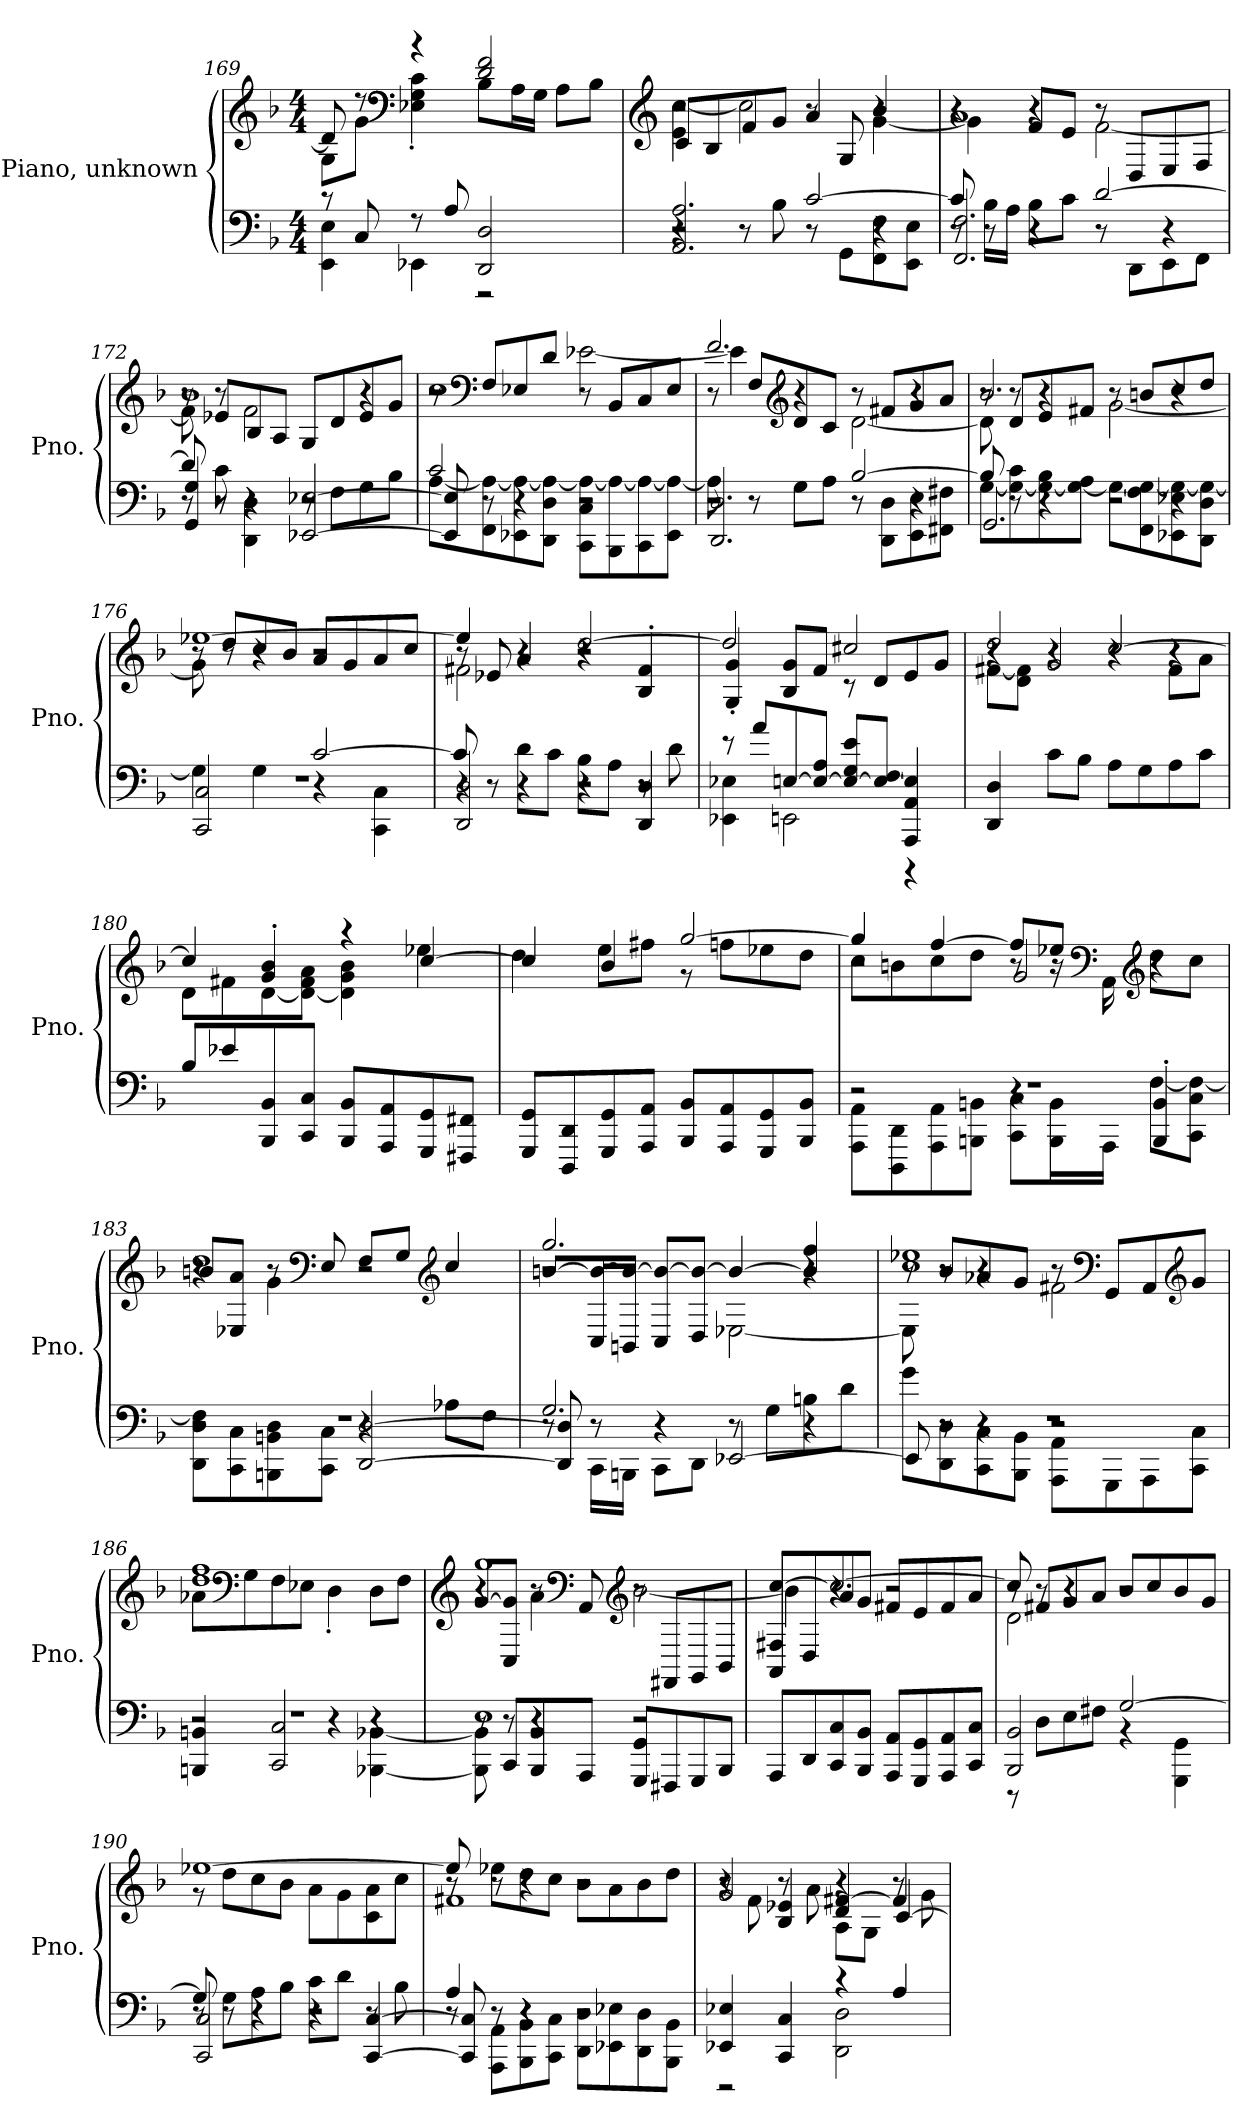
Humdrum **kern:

**kern	**kern
*part1	*part1
*staff2	*staff1
*I"Piano, unknown	*
*I'Pno.	*
!!LO:LB:g=z
*clefF4	*clefG2
*k[b-]	*k[b-]
*M4/4	*M4/4
=169	=169
*^	*^
8r	4EE\ 4E\	8d/]	8G\L
8C/	.	8r	8g\J
*	*	*clefF4	*
8r	4EE-X\	4r	4E-X\' 4G\' 4c\'
8A/	.	.	.
2DD/ 2D/	2r	2d/ 2f/	8B-\L
.	.	.	16A\L
.	.	.	16G\JJ
.	.	.	8A\L
.	.	.	8B-\J
*v	*v	*	*
*	*v	*v
=170	=170
*	*clefG2
*^	*^
*	*^	*	*^
2r	4r	2.AA/ 2.A/	2r	4e\ [4cc\	8c/L
.	.	.	.	.	8B-/
.	8r	.	.	2cc\]	8f/
.	8B-\	.	.	.	8g/J
[2c/	8r	.	4a/	.	8r
.	8GG\L	.	.	.	8G/
.	8FF\ 8F\	4r	4r	[4g\	4b-/
.	8EE\ 8E\J	.	.	.	.
=171	=171	=171	=171	=171	=171
8c/]	8r	2.FF/ 2.F/	1a	4g\]	4r
8r	16B-\LL	.	.	.	.
.	16A\JJ	.	.	.	.
4r	8B-\L	.	.	4r	8f/L
.	8c\J	.	.	.	8e/J
[2d/	8r	.	.	[2f\	8r
.	8DD\L	.	.	.	8D/L
.	8EE\	4r	.	.	8E/
.	8FF\J	.	.	.	8F/J
!!LO:LB:g=z	!!	!!
=172	=172	=172	=172	=172	=172
8d/]	8r	4GG/ 4G/	1b-	8f\]	8r
8r	8c\	.	.	8r	8e-X/L
4r	4DD\ 4D\	4r	.	2f\	8B-/
.	.	.	.	.	8A/J
2r	8r	[2EE-X/ [2E-X/	.	.	8G/L
.	8F\L	.	.	.	8d/
.	8G\	.	.	4r	8e-/
.	8B-\J	.	.	.	8g/J
=173	=173	=173	=173	=173	=173
2c/	[8A\L	8EE-/] 8E-/]	1cc	2r	8r
*	*	*	*clefF4	*	*
.	8FF\ 8A\_	8r	.	.	8F/L
.	8EE-X\ 8A\_	4r	.	.	8E-X/
.	8DD\ 8D\ 8A\_J	.	.	.	8d/J
2r	8CC\ 8C\ 8A\_L	2r	.	[2e-X\	8r
.	8BBB-\ 8A\_	.	.	.	8BB-/L
.	8CC\ 8A\_	.	.	.	8C/
.	8EE-\ 8A\_J	.	.	.	8E-/J
=174	=174	=174	=174	=174	=174
2r	8A\]	2.DD/ 2.D/	2.f/	4e-\]	8r
.	8r	.	.	.	8F/L
*	*	*	*clefG2	*	*
.	8G\L	.	.	4r	8d/
.	8A\J	.	.	.	8c/J
[2B-/	8r	.	.	[2d\	8r
.	8DD\ 8D\L	.	.	.	8f#X/L
.	8EE\ 8E\	4r	4r	.	8g/
.	8FF#X\ 8F#X\J	.	.	.	8a/J
!!LO:LB:g=z	!!	!!
=175	=175	=175	=175	=175	=175
8B-/]	[8G\L	2.GG/	2.b-/	8d\]	8r
8r	8G\_ 8c\	.	.	8r	8d/L
4r	8G\_ 8B-\	.	.	4r	8e/
.	8G\_ 8A\J	.	.	.	8f#X/J
2r	8G\L_	.	.	[2g\	8r
.	8FF\ 8F\ 8G\_	.	.	.	8bn/L
.	8EE-X\ 8E-X\ 8G\_	4r	4r	.	8cc/
.	8DD\ 8D\ 8G\_J	.	.	.	8dd/J
=176	=176	=176	=176	=176	=176
1r	4G\]	2CC/ 2C/	[1ee-X	8g\]	8r
.	.	.	.	8r	8dd/L
.	4G\	.	.	4r	8cc/
.	.	.	.	.	8b-/J
.	4r	[2c/	.	2r	8a/L
.	.	.	.	.	8g/
.	4CC\ 4C\	.	.	.	8a/
.	.	.	.	.	8cc/J
=177	=177	=177	=177	=177	=177
2DD/ 2D/	4r	8c/]	4ee-/]	2f#X\	8r
.	.	8r	.	.	8e-X/
.	8d\L	4r	4r	.	4a/
.	8c\J	.	.	.	.
4r	8B-\L	2r	[2dd/	2r	4r
.	8A\J	.	.	.	.
4DD/ 4D/	8r	.	.	.	4B-/' 4f#/'
.	8d\	.	.	.	.
*	*v	*v	*	*	*
*	*	*	*v	*v
!!LO:PB:g=z
=178	=178	=178	=178
8r	4EE-X\ 4E-X\	2dd/]	4G/' 4g/'
8a/L	.	.	.
[8En/	2EEn\	.	8B-/ 8g/L
8E/_ 8A/J	.	.	8f/J
8E/_ 8G/ 8e/L	.	2cc#X/	8r
8E/_ 8F/J	.	.	8d/L
4AAA/ 4AA/ 4E/]	4r	.	8e/
.	.	.	8g/J
*v	*v	*	*
=179	=179	=179
*	*	*^
4DD/ 4D/	2dd/	[8f#X\L	4r
.	.	8d\ 8f#\]J	.
8c\L	.	4r	2g/
8B-\J	.	.	.
8A\L	[2cc/	4r	.
8G\	.	.	.
8A\	.	8f#\L	4r
8c\J	.	8a\J	.
*	*	*v	*v
=180	=180	=180
8B-/L	4cc/]	8d\L
8e-X/	.	8f#X\
8BBB-/ 8BB-/	4g/' 4b-/'	[8d\
8CC/ 8C/J	.	8d\_ 8f#\ 8a\J
8BBB-/ 8BB-/L	4r	4d\] 4g\ 4b-\
8AAA/ 8AA/	.	.
8GGG/ 8GG/	[4cc/	4ee-X\
8FFF#X/ 8FF#X/J	.	.
!!LO:LB:g=z	!!
=181	=181	=181
8GGG/ 8GG/L	4cc/]	4dd\
8DDD/ 8DD/	.	.
8GGG/ 8GG/	4b-/	8ee\L
8AAA/ 8AA/J	.	8ff#X\J
8BBB-/ 8BB-/L	[2gg/	8r
8AAA/ 8AA/	.	8ffn\L
8GGG/ 8GG/	.	8ee-X\
8BBB-/ 8BB-/J	.	8dd\J
=182	=182	=182
*^	*	*^
*	*^	*	*	*
1r	8AAA\ 8AA\L	2r	4gg/]	8cc\L	2r
.	8DDD\ 8DD\	.	.	8bn\	.
.	8AAA\ 8AA\	.	[4ff/	8cc\	.
.	8BBBn\ 8BBn\J	.	.	8dd\J	.
.	8CC\ 8C\L	4r	8ff/L]	8r	2g/
.	16BBB\ 16BB\L	.	8ee-X/J	16r	.
*	*	*	*clefF4	*	*
.	16AAA\JJ	.	.	16AA\	.
*	*	*	*clefG2	*	*
.	[8F\L	4BBB/' 4BB/'	4r	8dd\L	.
.	8CC\ 8C\ 8F\_J	.	.	8cc\J	.
=183	=183	=183	=183	=183	=183
1r	8DD\ 8D\ 8F\]L	2r	1dd	4r	8bn/L
.	8CC\ 8C\	.	.	.	8E-X/ 8a/J
.	8BBBn\ 8BBn\ 8D\	.	.	4g\	8r
*	*	*	*clefF4	*	*
.	8CC\ 8C\J	.	.	.	8E-/
.	4r	[2DD/ [2D/	.	2r	8F/L
.	.	.	.	.	8G/J
*	*	*	*clefG2	*	*
.	8A-X\L	.	.	.	4cc/
.	8F\J	.	.	.	.
!!LO:LB:g=z	!!	!!
=184	=184	=184	=184	=184	=184
2.G/	8r	8DD/] 8D/]	2.gg/	2r	[8bn/L
.	16CC\LL	8r	.	.	16C/ 16b/_L
.	16BBBn\JJ	.	.	.	16BBn/ 16b/_JJ
.	8CC\L	4r	.	.	8C/ 8b/_L
.	8DD\J	.	.	.	8D/ 8b/_J
.	8r	[2EE-X/	.	[2E-X\	4b/_
.	8G\L	.	.	.	.
4r	8Bn\	.	4r	.	4b/] 4ff/
.	8d\J	.	.	.	.
=185	=185	=185	=185	=185	=185
1r	8g\L	8EE-/]	1cc 1ee-X	8E-\]	8r
.	8DD\ 8D\	8r	.	8r	8b-/L
.	8CC\ 8C\	4r	.	4r	8a-X/
.	8BBB-\ 8BB-\J	.	.	.	8g/J
.	8AAA\ 8AA\L	2r	.	2f#X\	8r
*	*	*	*clefF4	*	*
.	8GGG\	.	.	.	8GG/L
.	8AAA\	.	.	.	8AA/
*	*	*	*clefG2	*	*
.	8CC\ 8C\J	.	.	.	8g/J
*	*	*	*	*v	*v
=186	=186	=186	=186	=186
1r	2r	4BBBn/ 4BBn/	1dd 1ff	8a-X\L
*	*	*	*clefF4	*
.	.	.	.	8G\
.	.	2CC/ 2C/	.	8F\
.	.	.	.	8E-X\J
.	4r	.	.	4D'\
.	[4BBB-X\ [4BB-X\	4r	.	8D\L
.	.	.	.	8F\J
*	*	*	*v	*v
!!LO:LB:g=z
=187	=187	=187	=187
*	*	*	*clefG2
*	*	*	*^
*	*	*	*	*^
1E	8BBB-\] 8BB-\]	8r	1gg	4r	[8g/L
.	8r	8CC/L	.	.	8C/ 8g/]J
.	4r	8BBB-/ 8BB-/	.	4a\	8r
*	*	*	*clefF4	*	*
.	.	8AAA/J	.	.	8AA/
*	*	*	*clefG2	*	*
.	2r	8GGG/ 8GG/L	.	[2b-\	8r
.	.	8FFF#X/	.	.	8FF#X/L
.	.	8GGG/	.	.	8GG/
.	.	8BBB-/J	.	.	8BB-/J
*v	*v	*v	*	*	*
=188	=188	=188	=188
8AAA/L	4F#X/ [4cc/	4b-\]	8AA/L
8DD/	.	.	8D/
8CC/ 8C/	2.cc/_	4r	8a/
8BBB-/ 8BB-/J	.	.	8g/J
8AAA/ 8AA/L	.	2r	8f#X/L
8GGG/ 8GG/	.	.	8e/
8AAA/ 8AA/	.	.	8f#/
8CC/ 8C/J	.	.	8a/J
=189	=189	=189	=189
*^	*	*	*
2BBB-/ 2BB-/	8r	8cc/]	2d\	8r
.	8D\L	8r	.	8f#X/L
.	8E\	4r	.	8g/
.	8F#X\J	.	.	8a/J
[2G/	4r	2r	2r	8b-/L
.	.	.	.	8cc/
.	4GGG\ 4GG\	.	.	8b-/
.	.	.	.	8g/J
*	*	*	*v	*v
!!LO:LB:g=z
=190	=190	=190	=190
*	*^	*	*
8G/]	8r	2CC/ 2C/	[1ee-X	8r
8r	8G\L	.	.	8dd\L
4r	8A\	.	.	8cc\
.	8B-\J	.	.	8b-\J
2r	8c\L	4r	.	8a\L
.	8d\J	.	.	8g\
.	8r	[4CC/ [4C/	.	8c\ 8a\
.	8B-\	.	.	8cc\J
=191	=191	=191	=191	=191
*	*	*	*	*^
4A/	8r	8CC/] 8C/]	8ee-/]	8r	1f#X
.	8AAA\ 8AA\L	8r	8r	8ee-X\L	.
4r	8BBB-\ 8BB-\	4r	4r	8dd\	.
.	8CC\ 8C\J	.	.	8cc\J	.
2r	8DD\ 8D\L	2r	2r	8b-\L	.
.	8EE-X\ 8E-X\	.	.	8a\	.
.	8DD\ 8D\	.	.	8b-\	.
.	8BBB-\ 8BB-\J	.	.	8dd\J	.
*	*v	*v	*	*	*
=192	=192	=192	=192	=192
4EE-X/ 4E-X/	2r	2g/	8r	4r
.	.	.	8f\	.
4CC/ 4C/	.	.	8r	4B-/ 4e-X/
.	.	.	8a\	.
4r	2DD\ 2D\	4d/ [4f#X/	8A\L	4r
.	.	.	8G\J	.
4A/	.	4f#/]	8r	[4c/
.	.	.	8g\	.
*v	*v	*	*	*
*	*v	*v	*v
=	=
*-	*-
